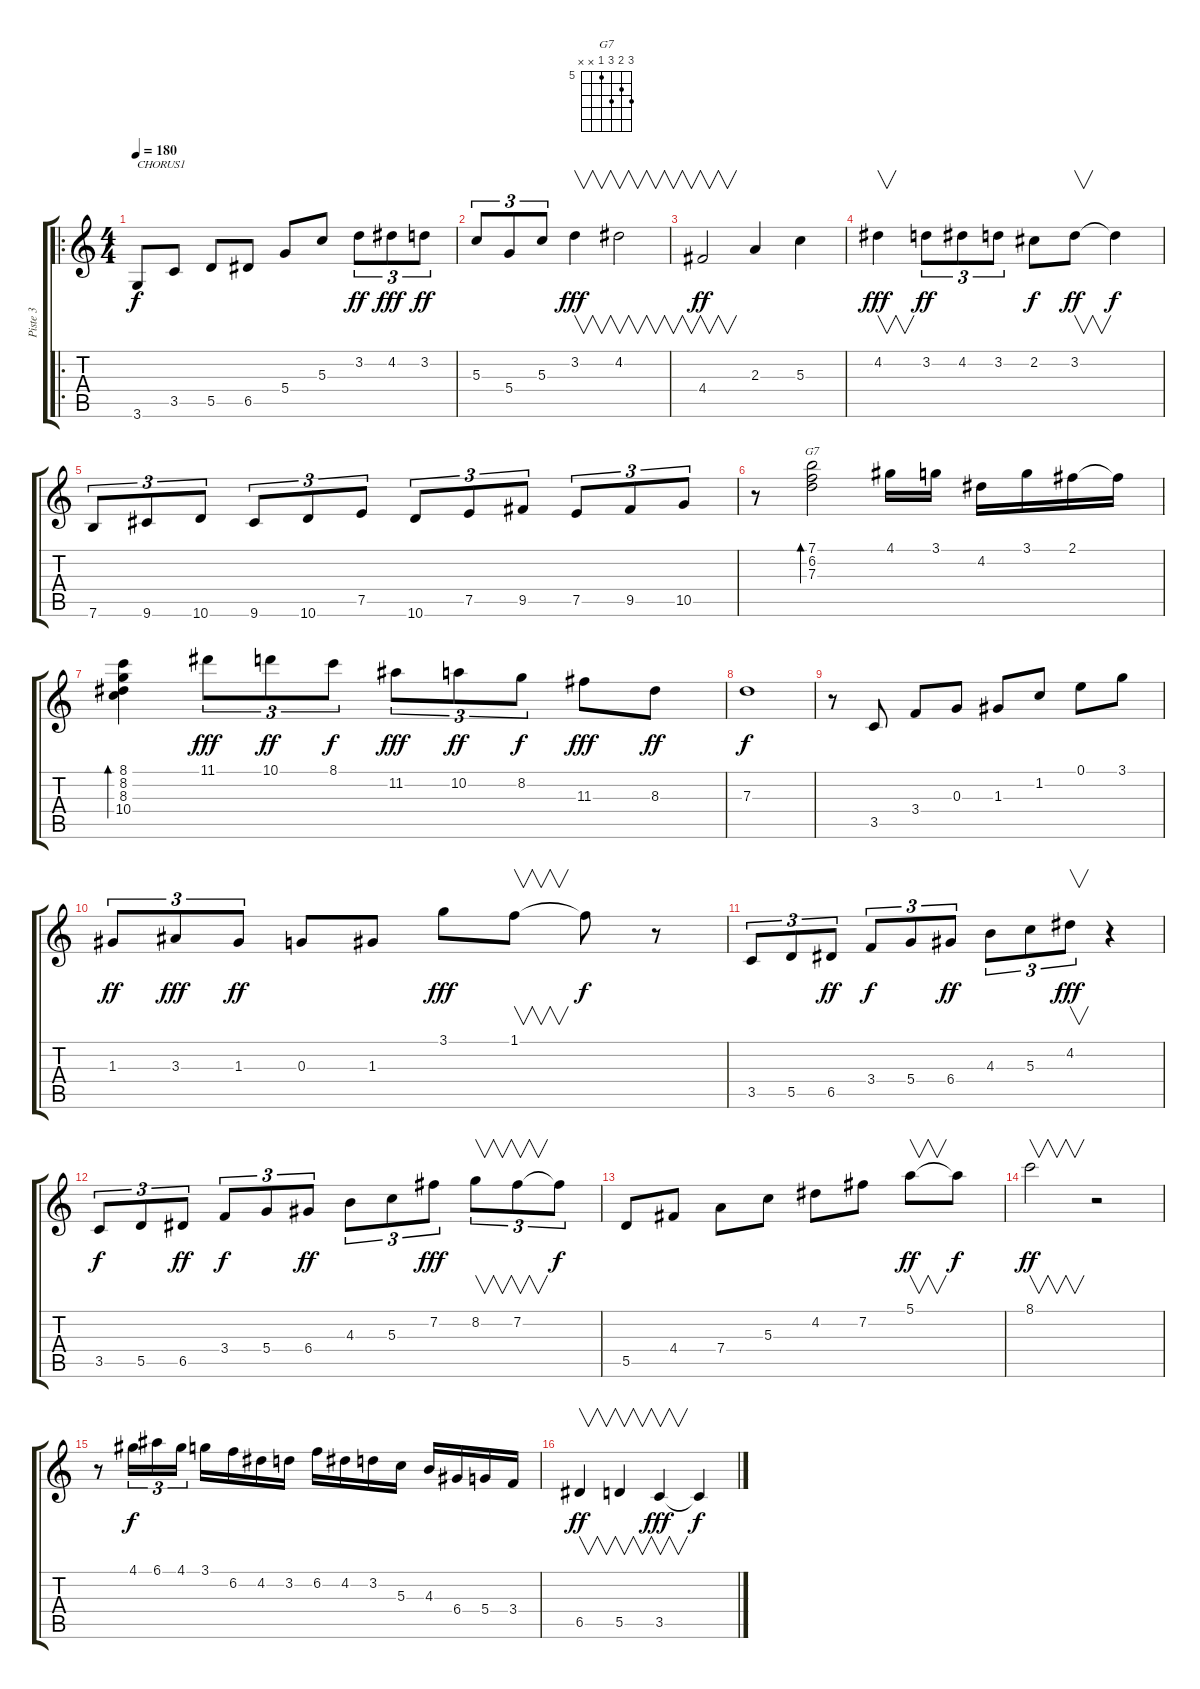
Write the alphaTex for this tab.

\track ("Piste 3" "Piste 3") {instrument acousticguitarsteel}
\staff {score tabs}
\tuning (E4 B3 G3 D3 A2 E2) {hide}
\chord ("G7" 7 6 7 5 x x) {firstfret 5}
\ro
\ts (4 4)
\tempo 180
\clef g2
\ks c
3.6.8{txt "CHORUS1" dy f instrument acousticguitarsteel} 3.5.8 5.5.8 6.5.8 5.4.8 5.3.8 3.2.8{tu (3 2) dy ff} 4.2.8{tu (3 2) dy fff} 3.2.8{tu (3 2) dy ff} |
5.3.8{tu (3 2)} 5.4.8{tu (3 2)} 5.3.8{tu (3 2)} 3.2.4{v dy fff} 4.2.2{v} |
4.4.2{v dy ff} 2.3.4 5.3.4 |
4.2.4{v dy fff} 3.2.8{tu (3 2) dy ff} 4.2.8{tu (3 2)} 3.2.8{tu (3 2)} 2.2.8{dy f} 3.2.8{v dy ff} 3.2{t}.4{dy f} |
7.6.8{tu (3 2)} 9.6.8{tu (3 2)} 10.6.8{tu (3 2)} 9.6.8{tu (3 2)} 10.6.8{tu (3 2)} 7.5.8{tu (3 2)} 10.6.8{tu (3 2)} 7.5.8{tu (3 2)} 9.5.8{tu (3 2)} 7.5.8{tu (3 2)} 9.5.8{tu (3 2)} 10.5.8{tu (3 2)} |
r.8 (7.1 6.2 7.3).2{bd 120 ch "G7"} 4.1.16 3.1.16 4.2.16 3.1.16 2.1.16 2.1{t}.16 |
(8.1 8.2 8.3 10.4).4{bd 240} 11.1.8{tu (3 2) dy fff} 10.1.8{tu (3 2) dy ff} 8.1.8{tu (3 2) dy f} 11.2.8{tu (3 2) dy fff} 10.2.8{tu (3 2) dy ff} 8.2.8{tu (3 2) dy f} 11.3.8{dy fff} 8.3.8{dy ff} |
7.3.1{dy f} |
r.8 3.5.8 3.4.8 0.3.8 1.3.8 1.2.8 0.1.8 3.1.8 |
1.3.8{tu (3 2) dy ff} 3.3.8{tu (3 2) dy fff} 1.3.8{tu (3 2) dy ff} 0.3.8 1.3.8 3.1.8{dy fff} 1.1.8{v} 1.1{t}.8{dy f} r.8 |
3.5.8{tu (3 2)} 5.5.8{tu (3 2)} 6.5.8{tu (3 2) dy ff} 3.4.8{tu (3 2) dy f} 5.4.8{tu (3 2)} 6.4.8{tu (3 2) dy ff} 4.3.8{tu (3 2)} 5.3.8{tu (3 2)} 4.2.8{v tu (3 2) dy fff} r.4 |
3.5.8{tu (3 2) dy f} 5.5.8{tu (3 2)} 6.5.8{tu (3 2) dy ff} 3.4.8{tu (3 2) dy f} 5.4.8{tu (3 2)} 6.4.8{tu (3 2) dy ff} 4.3.8{tu (3 2)} 5.3.8{tu (3 2)} 7.2.8{tu (3 2) dy fff} 8.2.8{v tu (3 2)} 7.2.8{v tu (3 2)} 7.2{t}.8{tu (3 2) dy f} |
5.5.8 4.4.8 7.4.8 5.3.8 4.2.8 7.2.8 5.1.8{v dy ff} 5.1{t}.8{dy f} |
8.1.2{v dy ff} r.2 |
r.8 4.1.16{tu (3 2) dy f} 6.1.16{tu (3 2)} 4.1.16{tu (3 2)} 3.1.16 6.2.16 4.2.16 3.2.16 6.2.16 4.2.16 3.2.16 5.3.16 4.3.16 6.4.16 5.4.16 3.4.16 |
6.5.4{v dy ff} 5.5.4{v} 3.5.4{v dy fff} 3.5{t}.4{dy f}
